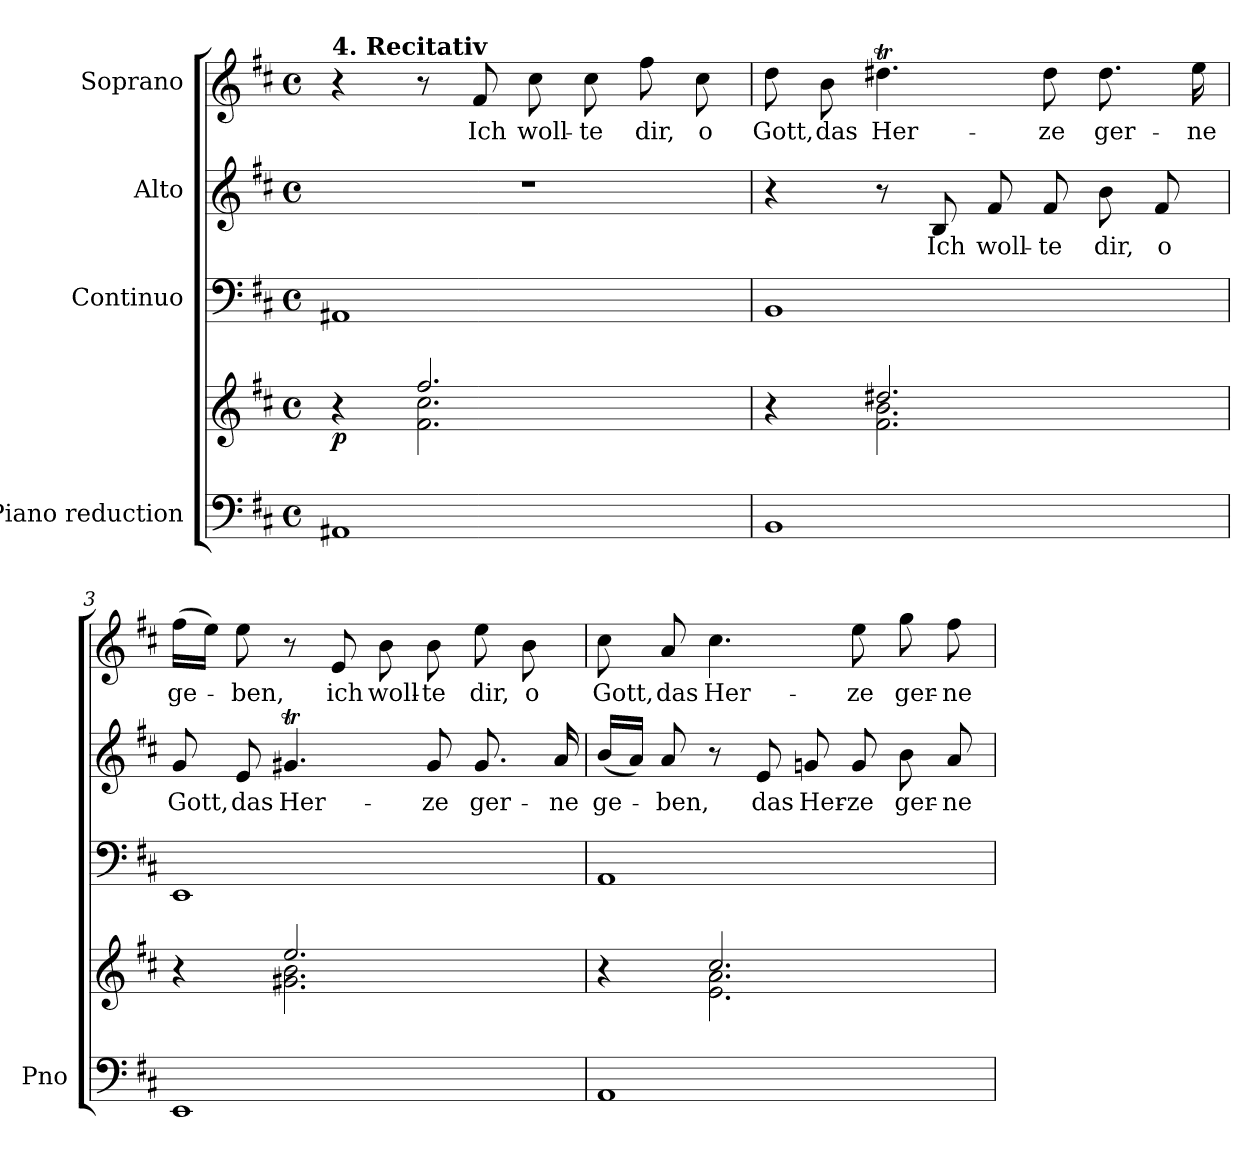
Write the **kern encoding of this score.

**kern	**kern	**dynam	**kern	**kern	**text	**kern	**text
*part4	*part4	*part4	*part3	*part2	*part2	*part1	*part1
*staff5	*staff4	*staff4/5	*staff3	*staff2	*staff2	*staff1	*staff1
*I"Piano reduction	*	*	*I"Continuo	*I"Alto	*	*I"Soprano	*
*I'Pno	*	*	*	*	*	*	*
*clefF4	*clefG2	*	*clefF4	*clefG2	*	*clefG2	*
*k[f#c#]	*k[f#c#]	*	*k[f#c#]	*k[f#c#]	*	*k[f#c#]	*
*M4/4	*M4/4	*	*M4/4	*M4/4	*	*M4/4	*
*met(c)	*met(c)	*	*met(c)	*met(c)	*	*met(c)	*
=1	=1	=1	=1	=1	=1	=1	=1
*	*^	*	*	*	*	*	*
!	!	!	!	!	!	!	!LO:TX:a:B:t=4. Recitativ	!
!	!	!	!LO:DY:b	!	!	!	!	!
1AA#X	4r	4ryy	p	1AA#X	1r	.	4r	.
.	2.ff#/	2.f#\ 2.cc#\	.	.	.	.	8r	.
!	!	!	!	!	!	!	!	!LO:LY:b
.	.	.	.	.	.	.	8f#/	Ich
!	!	!	!	!	!	!	!	!LO:LY:b
.	.	.	.	.	.	.	8cc#\	woll-
!	!	!	!	!	!	!	!	!LO:LY:b
.	.	.	.	.	.	.	8cc#\	-te
!	!	!	!	!	!	!	!	!LO:LY:b
.	.	.	.	.	.	.	8ff#\	dir,
!	!	!	!	!	!	!	!	!LO:LY:b
.	.	.	.	.	.	.	8cc#\	o
=2	=2	=2	=2	=2	=2	=2	=2	=2
!	!	!	!	!	!	!	!	!LO:LY:b
1BB	4r	4ryy	.	1BB	4r	.	8dd\	Gott,
!	!	!	!	!	!	!	!	!LO:LY:b
.	.	.	.	.	.	.	8b\	das
!	!	!	!	!	!	!	!	!LO:LY:b
.	2.dd#X/	2.f#\ 2.b\	.	.	8r	.	4.dd#Xt\	Her-
!	!	!	!	!	!	!LO:LY:b	!	!
.	.	.	.	.	8B/	Ich	.	.
!	!	!	!	!	!	!LO:LY:b	!	!
.	.	.	.	.	8f#/	woll-	.	.
!	!	!	!	!	!	!LO:LY:b	!	!LO:LY:b
.	.	.	.	.	8f#/	-te	8dd#\	-ze
!	!	!	!	!	!	!LO:LY:b	!	!LO:LY:b
.	.	.	.	.	8b\	dir,	8.dd#\	ger-
!	!	!	!	!	!	!LO:LY:b	!	!
.	.	.	.	.	8f#/	o	.	.
!	!	!	!	!	!	!	!	!LO:LY:b
.	.	.	.	.	.	.	16ee\	-ne
=3	=3	=3	=3	=3	=3	=3	=3	=3
!	!	!	!	!	!	!LO:LY:b	!	!LO:LY:b
1EE	4r	4ryy	.	1EE	8g/	Gott,	(>16ff#\LL	ge-
.	.	.	.	.	.	.	16ee\JJ)	.
!	!	!	!	!	!	!LO:LY:b	!	!LO:LY:b
.	.	.	.	.	8e/	das	8ee\	-ben,
!	!	!	!	!	!	!LO:LY:b	!	!
.	2.ee/	2.g#X\ 2.b\	.	.	4.g#Xt/	Her-	8r	.
!	!	!	!	!	!	!	!	!LO:LY:b
.	.	.	.	.	.	.	8e/	ich
!	!	!	!	!	!	!	!	!LO:LY:b
.	.	.	.	.	.	.	8b\	woll-
!	!	!	!	!	!	!LO:LY:b	!	!LO:LY:b
.	.	.	.	.	8g#/	-ze	8b\	-te
!	!	!	!	!	!	!LO:LY:b	!	!LO:LY:b
.	.	.	.	.	8.g#/	ger-	8ee\	dir,
!	!	!	!	!	!	!	!	!LO:LY:b
.	.	.	.	.	.	.	8b\	o
!	!	!	!	!	!	!LO:LY:b	!	!
.	.	.	.	.	16a/	-ne	.	.
!!LO:LB:g=z
=4	=4	=4	=4	=4	=4	=4	=4	=4
!	!	!	!	!	!	!LO:LY:b	!	!LO:LY:b
1AA	4r	4ryy	.	1AA	(<16b/LL	ge-	8cc#\	Gott,
.	.	.	.	.	16a/JJ)	.	.	.
!	!	!	!	!	!	!LO:LY:b	!	!LO:LY:b
.	.	.	.	.	8a/	-ben,	8a/	das
!	!	!	!	!	!	!	!	!LO:LY:b
.	2.cc#/	2.e\ 2.a\	.	.	8r	.	4.cc#\	Her-
!	!	!	!	!	!	!LO:LY:b	!	!
.	.	.	.	.	8e/	das	.	.
!	!	!	!	!	!	!LO:LY:b	!	!
.	.	.	.	.	8gn/	Her-	.	.
!	!	!	!	!	!	!LO:LY:b	!	!LO:LY:b
.	.	.	.	.	8g/	-ze	8ee\	-ze
!	!	!	!	!	!	!LO:LY:b	!	!LO:LY:b
.	.	.	.	.	8b\	ger-	8gg\	ger-
!	!	!	!	!	!	!LO:LY:b	!	!LO:LY:b
.	.	.	.	.	8a/	-ne	8ff#\	-ne
*	*v	*v	*	*	*	*	*	*
=	=	=	=	=	=	=	=
*-	*-	*-	*-	*-	*-	*-	*-
